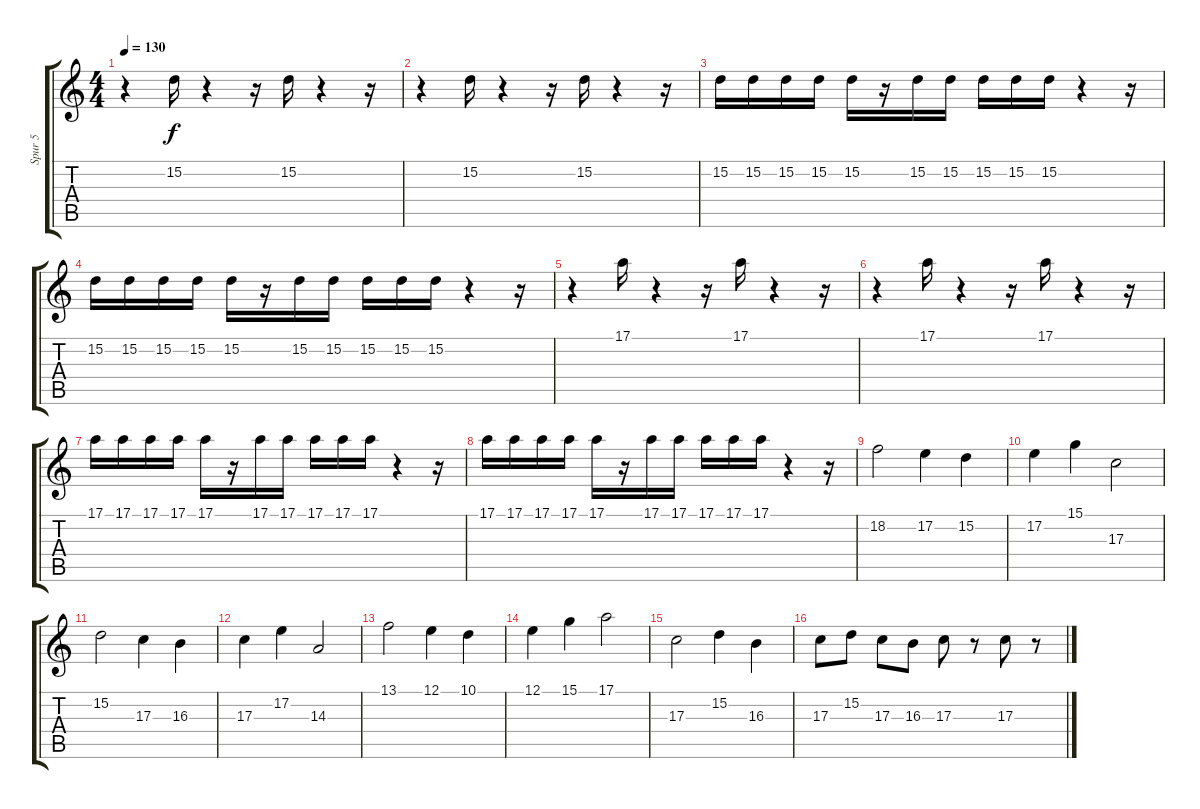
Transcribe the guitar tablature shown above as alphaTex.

\track ("Spur 5" "Spur 5") {instrument violin}
\staff {score tabs}
\tuning (E4 B3 G3 D3 A2 E2) {hide}
\ts (4 4)
\tempo 130
\clef g2
\ks c
r.4{dy f} 15.2.16 r.4 r.16 15.2.16 r.4 r.16 |
r.4 15.2.16 r.4 r.16 15.2.16 r.4 r.16 |
15.2.16 15.2.16 15.2.16 15.2.16 15.2.16 r.16 15.2.16 15.2.16 15.2.16 15.2.16 15.2.16 r.4 r.16 |
15.2.16 15.2.16 15.2.16 15.2.16 15.2.16 r.16 15.2.16 15.2.16 15.2.16 15.2.16 15.2.16 r.4 r.16 |
r.4 17.1.16 r.4 r.16 17.1.16 r.4 r.16 |
r.4 17.1.16 r.4 r.16 17.1.16 r.4 r.16 |
17.1.16 17.1.16 17.1.16 17.1.16 17.1.16 r.16 17.1.16 17.1.16 17.1.16 17.1.16 17.1.16 r.4 r.16 |
17.1.16 17.1.16 17.1.16 17.1.16 17.1.16 r.16 17.1.16 17.1.16 17.1.16 17.1.16 17.1.16 r.4 r.16 |
18.2.2 17.2.4 15.2.4 |
17.2.4 15.1.4 17.3.2 |
15.2.2 17.3.4 16.3.4 |
17.3.4 17.2.4 14.3.2 |
13.1.2 12.1.4 10.1.4 |
12.1.4 15.1.4 17.1.2 |
17.3.2 15.2.4 16.3.4 |
17.3.8 15.2.8 17.3.8 16.3.8 17.3.8 r.8 17.3.8 r.8
